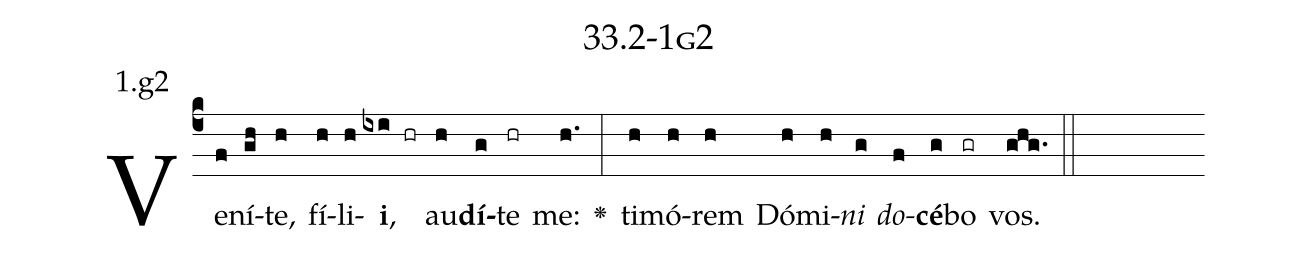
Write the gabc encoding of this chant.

name: 33.2-1g2;
annotation: 1.g2;
%%
(c4)Ve(f)ní(gh)te,(h) fí(h)li(h)<b>i</b>,(ixi hr) au(h)<b>dí</b>(g)te(hr) me:(h.) <v>\greheightstar</v>(:) ti(h)mó(h)rem(h) Dó(h)mi(h)<i>ni</i>(g) <i>do</i>(f)<b>cé</b>(g)bo(gr) vos.(ghg.) (::)


%E(h) u(h) o(g) u(f) a(g) e.(ghg.) (::)
